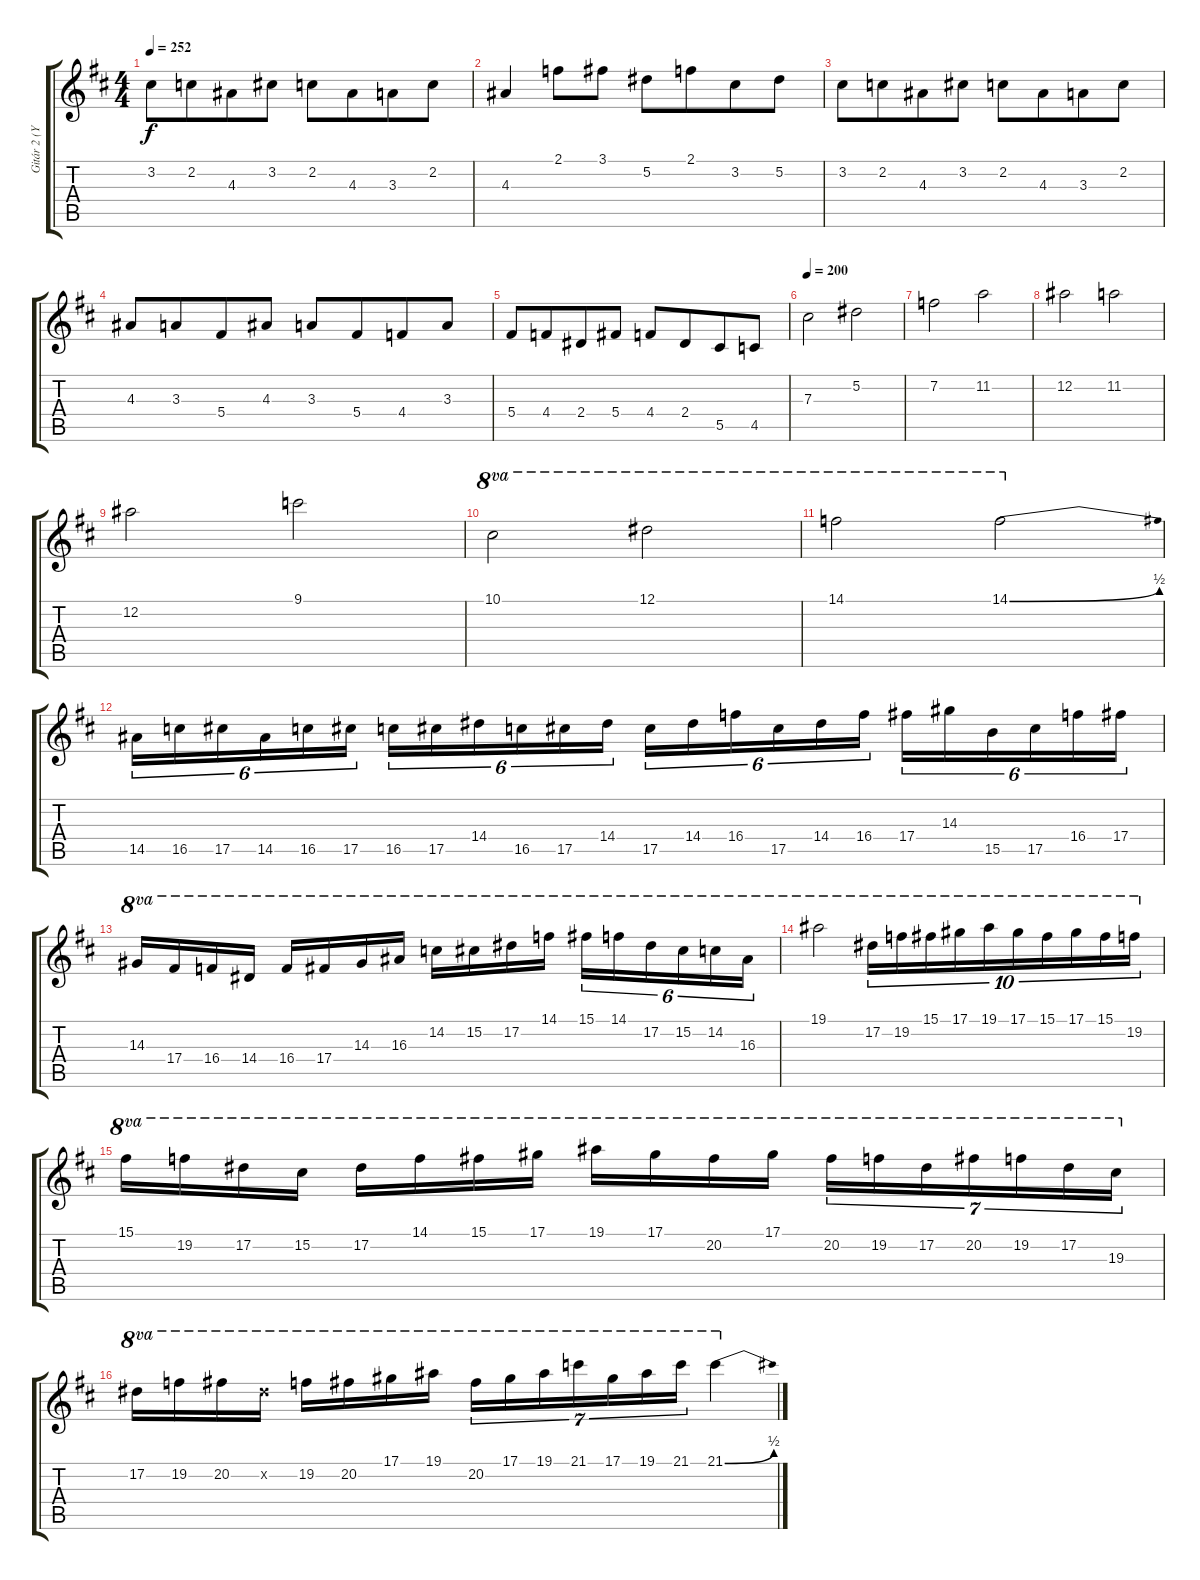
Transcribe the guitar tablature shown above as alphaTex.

\track ("Gitár 2 (Yngwie Malmsteen)" "Gitár 2 (Y") {instrument distortionguitar}
\staff {score tabs}
\tuning (Eb4 Bb3 Gb3 Db3 Ab2 Eb2) {hide}
\ts (4 4)
\tempo 252
\clef g2
\ks d
3.2.8{dy f} 2.2.8{beam merge} 4.3.8 3.2.8 2.2.8 4.3.8{beam merge} 3.3.8 2.2.8 |
4.3.4 2.1.8 3.1.8 5.2.8 2.1.8{beam merge} 3.2.8 5.2.8 |
3.2.8 2.2.8{beam merge} 4.3.8 3.2.8 2.2.8 4.3.8{beam merge} 3.3.8 2.2.8 |
4.3.8 3.3.8{beam merge} 5.4.8 4.3.8 3.3.8 5.4.8{beam merge} 4.4.8 3.3.8 |
5.4.8 4.4.8{beam merge} 2.4.8 5.4.8 4.4.8 2.4.8{beam merge} 5.5.8 4.5.8 |
\tempo 200
7.3.2 5.2.2 |
7.2.2 11.2.2 |
12.2.2 11.2.2 |
12.2.2 9.1.2 |
10.1.2{ot 8va} 12.1.2{ot 8va} |
14.1.2{ot 8va} 14.1{be (bend 0 0 60 2)}.2{ot 8va} |
14.5.16{tu (6 4)} 16.5.16{tu (6 4)} 17.5.16{tu (6 4)} 14.5.16{tu (6 4) beam merge} 16.5.16{tu (6 4)} 17.5.16{tu (6 4)} 16.5.16{tu (6 4)} 17.5.16{tu (6 4)} 14.4.16{tu (6 4)} 16.5.16{tu (6 4)} 17.5.16{tu (6 4)} 14.4.16{tu (6 4)} 17.5.16{tu (6 4)} 14.4.16{tu (6 4)} 16.4.16{tu (6 4)} 17.5.16{tu (6 4)} 14.4.16{tu (6 4)} 16.4.16{tu (6 4)} 17.4.16{tu (6 4)} 14.3.16{tu (6 4)} 15.5.16{tu (6 4)} 17.5.16{tu (6 4)} 16.4.16{tu (6 4)} 17.4.16{tu (6 4)} |
14.3.16{ot 8va} 17.4.16{ot 8va} 16.4.16{ot 8va} 14.4.16{ot 8va} 16.4.16{ot 8va} 17.4.16{ot 8va} 14.3.16{ot 8va} 16.3.16{ot 8va} 14.2.16{ot 8va} 15.2.16{ot 8va} 17.2.16{ot 8va} 14.1.16{ot 8va} 15.1.16{tu (6 4) ot 8va} 14.1.16{tu (6 4) ot 8va} 17.2.16{tu (6 4) ot 8va} 15.2.16{tu (6 4) ot 8va} 14.2.16{tu (6 4) ot 8va} 16.3.16{tu (6 4) ot 8va} |
19.1.2{ot 8va} 17.2.16{tu (10 8) ot 8va} 19.2.16{tu (10 8) ot 8va} 15.1.16{tu (10 8) ot 8va} 17.1.16{tu (10 8) ot 8va} 19.1.16{tu (10 8) ot 8va beam merge} 17.1.16{tu (10 8) ot 8va} 15.1.16{tu (10 8) ot 8va} 17.1.16{tu (10 8) ot 8va} 15.1.16{tu (10 8) ot 8va} 19.2.16{tu (10 8) ot 8va} |
15.1.16{ot 8va} 19.2.16{ot 8va} 17.2.16{ot 8va} 15.2.16{ot 8va} 17.2.16{ot 8va} 14.1.16{ot 8va} 15.1.16{ot 8va} 17.1.16{ot 8va} 19.1.16{ot 8va} 17.1.16{ot 8va} 20.2.16{ot 8va} 17.1.16{ot 8va} 20.2.16{tu (7 4) ot 8va} 19.2.16{tu (7 4) ot 8va} 17.2.16{tu (7 4) ot 8va} 20.2.16{tu (7 4) ot 8va} 19.2.16{tu (7 4) ot 8va} 17.2.16{tu (7 4) ot 8va} 19.3.16{tu (7 4) ot 8va} |
17.2.16{ot 8va} 19.2.16{ot 8va} 20.2.16{ot 8va} 17.2{x}.16{ot 8va} 19.2.16{ot 8va} 20.2.16{ot 8va} 17.1.16{ot 8va} 19.1.16{ot 8va} 20.2.16{tu (7 4) ot 8va} 17.1.16{tu (7 4) ot 8va} 19.1.16{tu (7 4) ot 8va} 21.1.16{tu (7 4) ot 8va} 17.1.16{tu (7 4) ot 8va} 19.1.16{tu (7 4) ot 8va} 21.1.16{tu (7 4) ot 8va} 21.1{be (bend 0 0 60 2)}.4{ot 8va}
